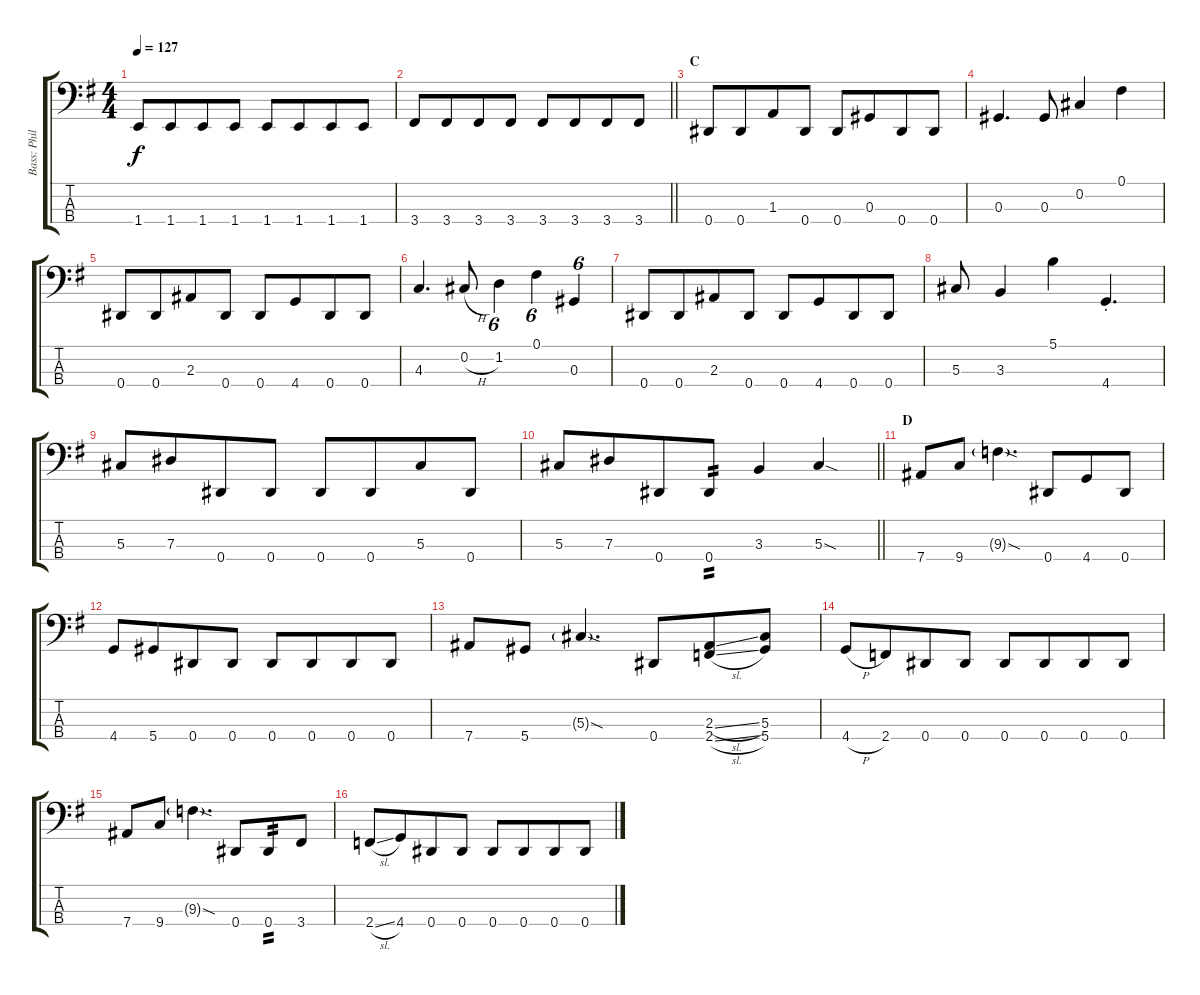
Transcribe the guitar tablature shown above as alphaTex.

\track ("Bass: Philip" "Bass: Phil") {instrument electricbassfinger}
\staff {score tabs}
\tuning (Gb2 Db2 Ab1 Eb1) {hide}
\ts (4 4)
\tempo 127
\clef f4
\ks g
1.4{t}.8{dy f} 1.4.8{beam merge} 1.4.8 1.4.8 1.4.8 1.4.8{beam merge} 1.4.8 1.4.8 |
\barLineRight lightlight
3.4.8 3.4.8{beam merge} 3.4.8 3.4.8 3.4.8 3.4.8{beam merge} 3.4.8 3.4.8 |
\section ("" "C")
0.4.8 0.4.8{beam merge} 1.3.8 0.4.8 0.4.8 0.3.8{beam merge} 0.4.8 0.4.8 |
0.3.4{d} 0.3.8 0.2.4 0.1.4 |
0.4.8 0.4.8{beam merge} 2.3.8 0.4.8 0.4.8 4.4.8{beam merge} 0.4.8 0.4.8 |
4.3.4{d} 0.2{h}.8 1.2.4{tu (6 4)} 0.1.4{tu (6 4)} 0.3.4{tu (6 4)} |
0.4.8 0.4.8{beam merge} 2.3.8 0.4.8 0.4.8 4.4.8{beam merge} 0.4.8 0.4.8 |
5.3.8 3.3.4 5.1.4 4.4{st}.4{d} |
5.3.8 7.3.8{beam merge} 0.4.8 0.4.8 0.4.8 0.4.8{beam merge} 5.3.8 0.4.8 |
\barLineRight lightlight
5.3.8 7.3.8{beam merge} 0.4.8 0.4.8{tp 2} 3.3.4 5.3{sod}.4 |
\section ("" "D")
7.4.8 9.4.8 9.3{sod g}.4{d} 0.4.8{beam merge} 4.4.8 0.4.8 |
4.4.8 5.4.8{beam merge} 0.4.8 0.4.8 0.4.8 0.4.8{beam merge} 0.4.8 0.4.8 |
7.4.8 5.4.8 5.3{sod g}.4{d} 0.4.8{beam merge} (2.3{sl} 2.4{sl}).8 (5.3 5.4).8 |
4.4{h}.8 2.4.8{beam merge} 0.4.8 0.4.8 0.4.8 0.4.8{beam merge} 0.4.8 0.4.8 |
7.4.8 9.4.8 9.3{sod g}.4{d} 0.4.8{beam merge} 0.4.8{tp 2} 3.4.8 |
2.4{sl}.8 4.4.8{beam merge} 0.4.8 0.4.8 0.4.8 0.4.8{beam merge} 0.4.8 0.4.8
